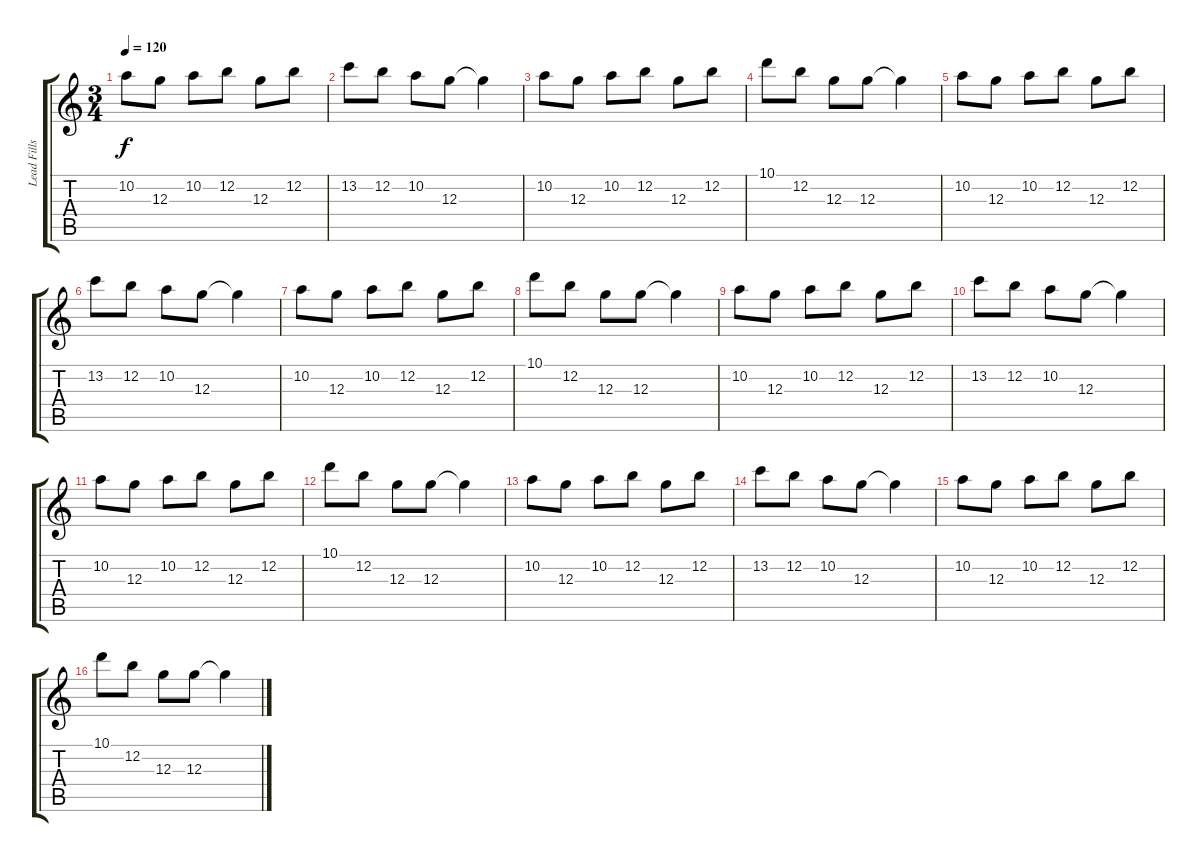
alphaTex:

\track ("Lead Fills" "Lead Fills") {instrument distortionguitar}
\staff {score tabs}
\tuning (E4 B3 G3 D3 A2 E2) {hide}
\ts (3 4)
\tempo 120
\clef g2
\ks c
10.2.8{dy f volume 12 instrument distortionguitar} 12.3.8 10.2.8 12.2.8 12.3.8 12.2.8 |
13.2.8 12.2.8 10.2.8 12.3.8 12.3{t}.4 |
10.2.8 12.3.8 10.2.8 12.2.8 12.3.8 12.2.8 |
10.1.8 12.2.8 12.3.8 12.3.8 12.3{t}.4 |
10.2.8 12.3.8 10.2.8 12.2.8 12.3.8 12.2.8 |
13.2.8 12.2.8 10.2.8 12.3.8 12.3{t}.4 |
10.2.8 12.3.8 10.2.8 12.2.8 12.3.8 12.2.8 |
10.1.8 12.2.8 12.3.8 12.3.8 12.3{t}.4 |
10.2.8 12.3.8 10.2.8 12.2.8 12.3.8 12.2.8 |
13.2.8 12.2.8 10.2.8 12.3.8 12.3{t}.4 |
10.2.8 12.3.8 10.2.8 12.2.8 12.3.8 12.2.8 |
10.1.8 12.2.8 12.3.8 12.3.8 12.3{t}.4 |
10.2.8 12.3.8 10.2.8 12.2.8 12.3.8 12.2.8 |
13.2.8 12.2.8 10.2.8 12.3.8 12.3{t}.4 |
10.2.8 12.3.8 10.2.8 12.2.8 12.3.8 12.2.8 |
10.1.8 12.2.8 12.3.8 12.3.8 12.3{t}.4
